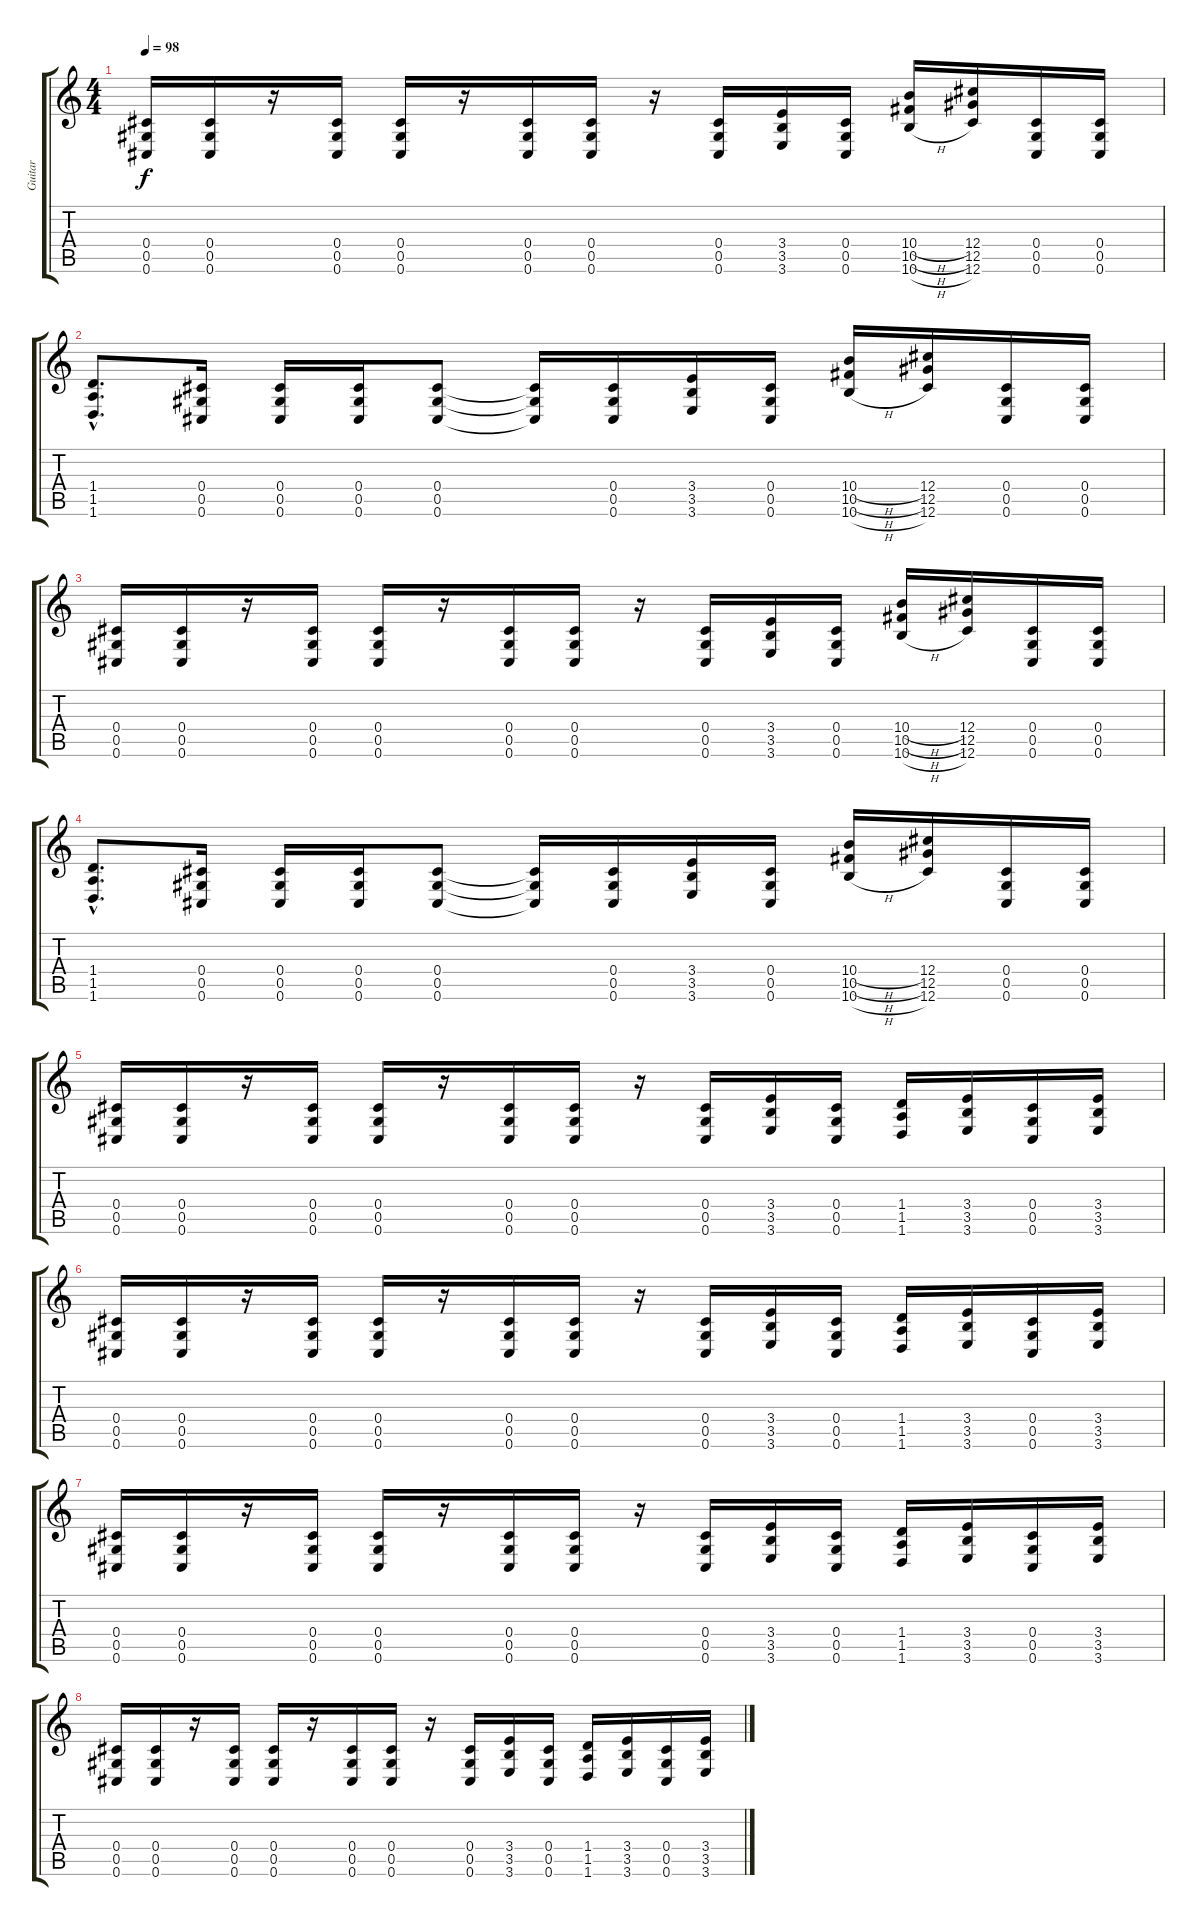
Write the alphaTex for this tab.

\track ("Guitar" "Guitar") {instrument distortionguitar}
\staff {score tabs}
\tuning (Eb4 Bb3 Gb3 Db3 Ab2 Db2) {hide}
\ts (4 4)
\tempo 98
\clef g2
\ks c
(0.4 0.5 0.6).16{dy f} (0.4 0.5 0.6).16 r.16 (0.4 0.5 0.6).16 (0.4 0.5 0.6).16 r.16 (0.4 0.5 0.6).16 (0.4 0.5 0.6).16 r.16 (0.4 0.5 0.6).16 (3.4 3.5 3.6).16 (0.4 0.5 0.6).16 (10.4{h} 10.5{h} 10.6{h}).16 (12.4 12.5 12.6).16 (0.4 0.5 0.6).16 (0.4 0.5 0.6).16 |
(1.4{hac} 1.5{hac} 1.6{hac}).8{d} (0.4 0.5 0.6).16 (0.4 0.5 0.6).16 (0.4 0.5 0.6).16 (0.4 0.5 0.6).8 (0.4{t} 0.5{t} 0.6{t}).16 (0.4 0.5 0.6).16 (3.4 3.5 3.6).16 (0.4 0.5 0.6).16 (10.4{h} 10.5{h} 10.6{h}).16 (12.4 12.5 12.6).16 (0.4 0.5 0.6).16 (0.4 0.5 0.6).16 |
(0.4 0.5 0.6).16 (0.4 0.5 0.6).16 r.16 (0.4 0.5 0.6).16 (0.4 0.5 0.6).16 r.16 (0.4 0.5 0.6).16 (0.4 0.5 0.6).16 r.16 (0.4 0.5 0.6).16 (3.4 3.5 3.6).16 (0.4 0.5 0.6).16 (10.4{h} 10.5{h} 10.6{h}).16 (12.4 12.5 12.6).16 (0.4 0.5 0.6).16 (0.4 0.5 0.6).16 |
(1.4{hac} 1.5{hac} 1.6{hac}).8{d} (0.4 0.5 0.6).16 (0.4 0.5 0.6).16 (0.4 0.5 0.6).16 (0.4 0.5 0.6).8 (0.4{t} 0.5{t} 0.6{t}).16 (0.4 0.5 0.6).16 (3.4 3.5 3.6).16 (0.4 0.5 0.6).16 (10.4{h} 10.5{h} 10.6{h}).16 (12.4 12.5 12.6).16 (0.4 0.5 0.6).16 (0.4 0.5 0.6).16 |
(0.4 0.5 0.6).16 (0.4 0.5 0.6).16 r.16 (0.4 0.5 0.6).16 (0.4 0.5 0.6).16 r.16 (0.4 0.5 0.6).16 (0.4 0.5 0.6).16 r.16 (0.4 0.5 0.6).16 (3.4 3.5 3.6).16 (0.4 0.5 0.6).16 (1.4 1.5 1.6).16 (3.4 3.5 3.6).16 (0.4 0.5 0.6).16 (3.4 3.5 3.6).16 |
(0.4 0.5 0.6).16 (0.4 0.5 0.6).16 r.16 (0.4 0.5 0.6).16 (0.4 0.5 0.6).16 r.16 (0.4 0.5 0.6).16 (0.4 0.5 0.6).16 r.16 (0.4 0.5 0.6).16 (3.4 3.5 3.6).16 (0.4 0.5 0.6).16 (1.4 1.5 1.6).16 (3.4 3.5 3.6).16 (0.4 0.5 0.6).16 (3.4 3.5 3.6).16 |
(0.4 0.5 0.6).16 (0.4 0.5 0.6).16 r.16 (0.4 0.5 0.6).16 (0.4 0.5 0.6).16 r.16 (0.4 0.5 0.6).16 (0.4 0.5 0.6).16 r.16 (0.4 0.5 0.6).16 (3.4 3.5 3.6).16 (0.4 0.5 0.6).16 (1.4 1.5 1.6).16 (3.4 3.5 3.6).16 (0.4 0.5 0.6).16 (3.4 3.5 3.6).16 |
(0.4 0.5 0.6).16 (0.4 0.5 0.6).16 r.16 (0.4 0.5 0.6).16 (0.4 0.5 0.6).16 r.16 (0.4 0.5 0.6).16 (0.4 0.5 0.6).16 r.16 (0.4 0.5 0.6).16 (3.4 3.5 3.6).16 (0.4 0.5 0.6).16 (1.4 1.5 1.6).16 (3.4 3.5 3.6).16 (0.4 0.5 0.6).16 (3.4 3.5 3.6).16
